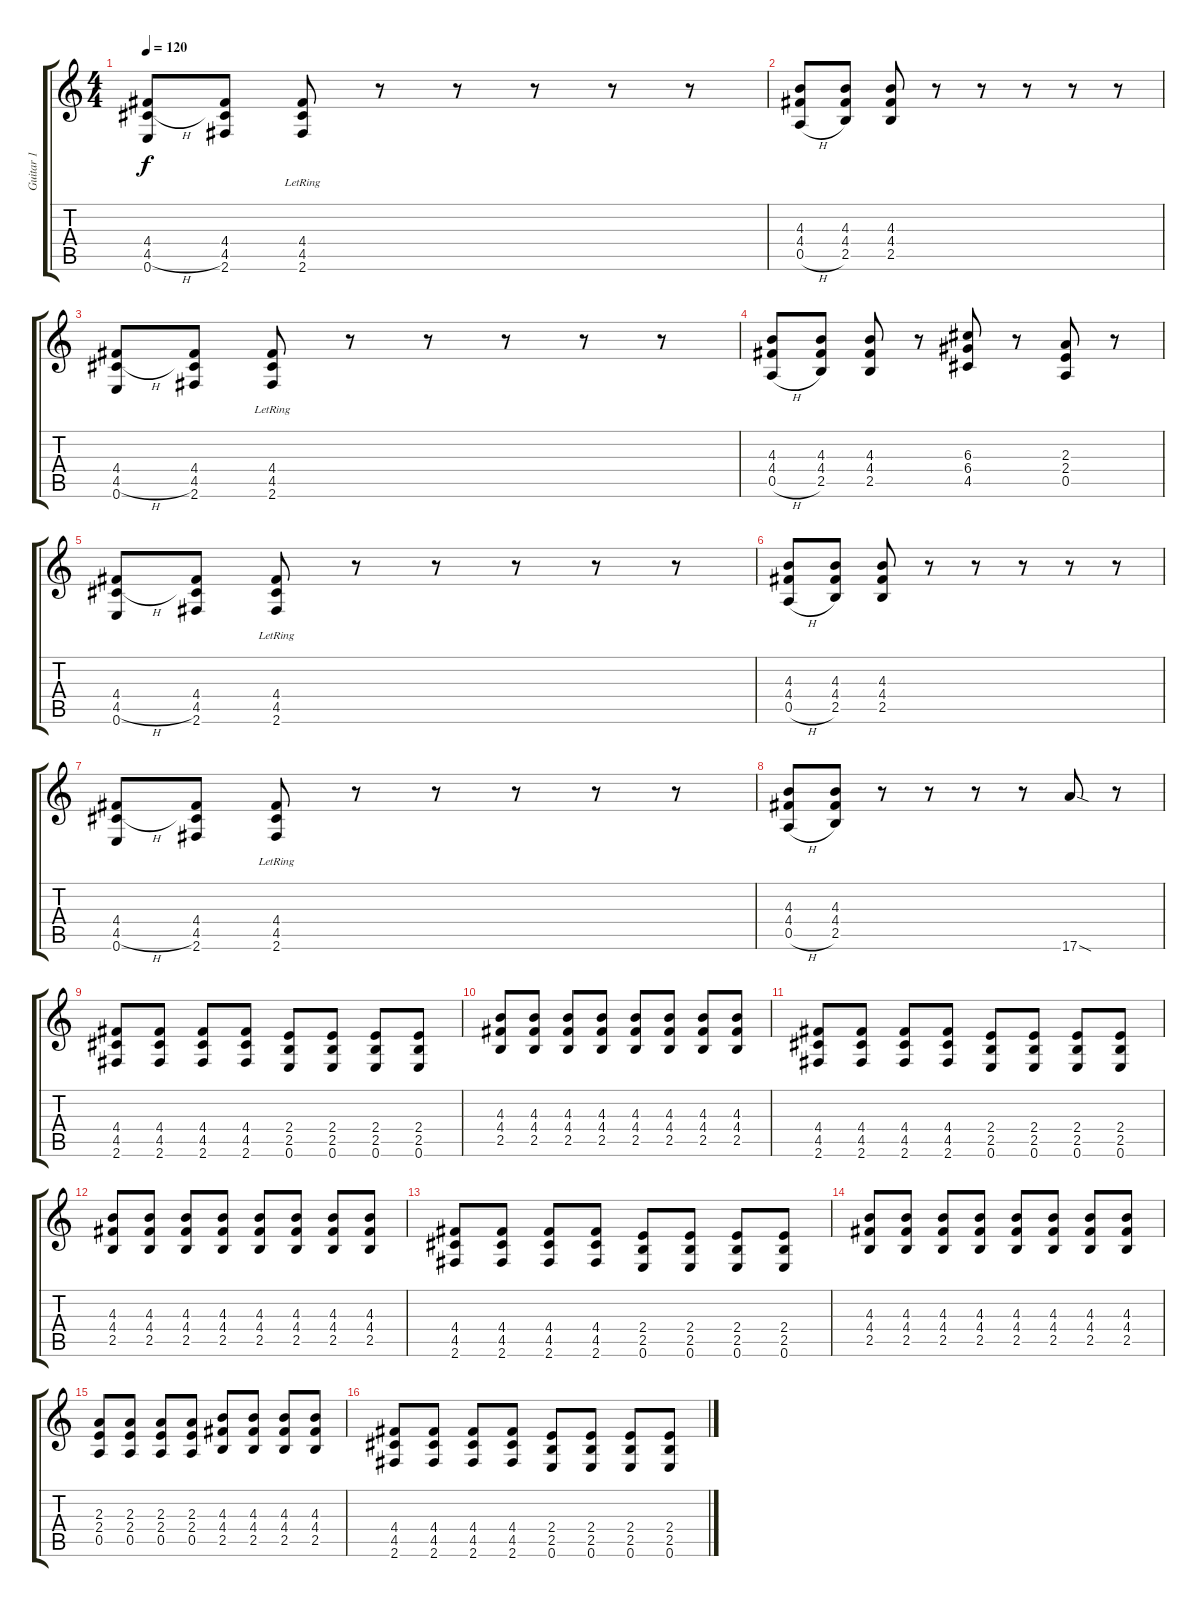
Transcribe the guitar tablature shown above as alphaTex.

\track ("Guitar 1" "Guitar 1") {instrument overdrivenguitar}
\staff {score tabs}
\tuning (E4 B3 G3 D3 A2 E2) {hide}
\ts (4 4)
\tempo 120
\clef g2
\ks c
(4.4 4.5{h} 0.6).8{dy f} (4.4 4.5 2.6).8 (4.4{lr} 4.5{lr} 2.6{lr}).8 r.8 r.8 r.8 r.8 r.8 |
(4.3 4.4 0.5{h}).8 (4.3 4.4 2.5).8 (4.3 4.4 2.5).8 r.8 r.8 r.8 r.8 r.8 |
(4.4 4.5{h} 0.6).8 (4.4 4.5 2.6).8 (4.4{lr} 4.5{lr} 2.6{lr}).8 r.8 r.8 r.8 r.8 r.8 |
(4.3 4.4 0.5{h}).8 (4.3 4.4 2.5).8 (4.3 4.4 2.5).8 r.8 (6.3 6.4 4.5).8 r.8 (2.3 2.4 0.5).8 r.8 |
(4.4 4.5{h} 0.6).8 (4.4 4.5 2.6).8 (4.4{lr} 4.5{lr} 2.6{lr}).8 r.8 r.8 r.8 r.8 r.8 |
(4.3 4.4 0.5{h}).8 (4.3 4.4 2.5).8 (4.3 4.4 2.5).8 r.8 r.8 r.8 r.8 r.8 |
(4.4 4.5{h} 0.6).8 (4.4 4.5 2.6).8 (4.4{lr} 4.5{lr} 2.6{lr}).8 r.8 r.8 r.8 r.8 r.8 |
(4.3 4.4 0.5{h}).8 (4.3 4.4 2.5).8 r.8 r.8 r.8 r.8 17.6{sod}.8 r.8 |
(4.4 4.5 2.6).8 (4.4 4.5 2.6).8 (4.4 4.5 2.6).8 (4.4 4.5 2.6).8 (2.4 2.5 0.6).8 (2.4 2.5 0.6).8 (2.4 2.5 0.6).8 (2.4 2.5 0.6).8 |
(4.3 4.4 2.5).8 (4.3 4.4 2.5).8 (4.3 4.4 2.5).8 (4.3 4.4 2.5).8 (4.3 4.4 2.5).8 (4.3 4.4 2.5).8 (4.3 4.4 2.5).8 (4.3 4.4 2.5).8 |
(4.4 4.5 2.6).8 (4.4 4.5 2.6).8 (4.4 4.5 2.6).8 (4.4 4.5 2.6).8 (2.4 2.5 0.6).8 (2.4 2.5 0.6).8 (2.4 2.5 0.6).8 (2.4 2.5 0.6).8 |
(4.3 4.4 2.5).8 (4.3 4.4 2.5).8 (4.3 4.4 2.5).8 (4.3 4.4 2.5).8 (4.3 4.4 2.5).8 (4.3 4.4 2.5).8 (4.3 4.4 2.5).8 (4.3 4.4 2.5).8 |
(4.4 4.5 2.6).8 (4.4 4.5 2.6).8 (4.4 4.5 2.6).8 (4.4 4.5 2.6).8 (2.4 2.5 0.6).8 (2.4 2.5 0.6).8 (2.4 2.5 0.6).8 (2.4 2.5 0.6).8 |
(4.3 4.4 2.5).8 (4.3 4.4 2.5).8 (4.3 4.4 2.5).8 (4.3 4.4 2.5).8 (4.3 4.4 2.5).8 (4.3 4.4 2.5).8 (4.3 4.4 2.5).8 (4.3 4.4 2.5).8 |
(2.3 2.4 0.5).8 (2.3 2.4 0.5).8 (2.3 2.4 0.5).8 (2.3 2.4 0.5).8 (4.3 4.4 2.5).8 (4.3 4.4 2.5).8 (4.3 4.4 2.5).8 (4.3 4.4 2.5).8 |
(4.4 4.5 2.6).8 (4.4 4.5 2.6).8 (4.4 4.5 2.6).8 (4.4 4.5 2.6).8 (2.4 2.5 0.6).8 (2.4 2.5 0.6).8 (2.4 2.5 0.6).8 (2.4 2.5 0.6).8
